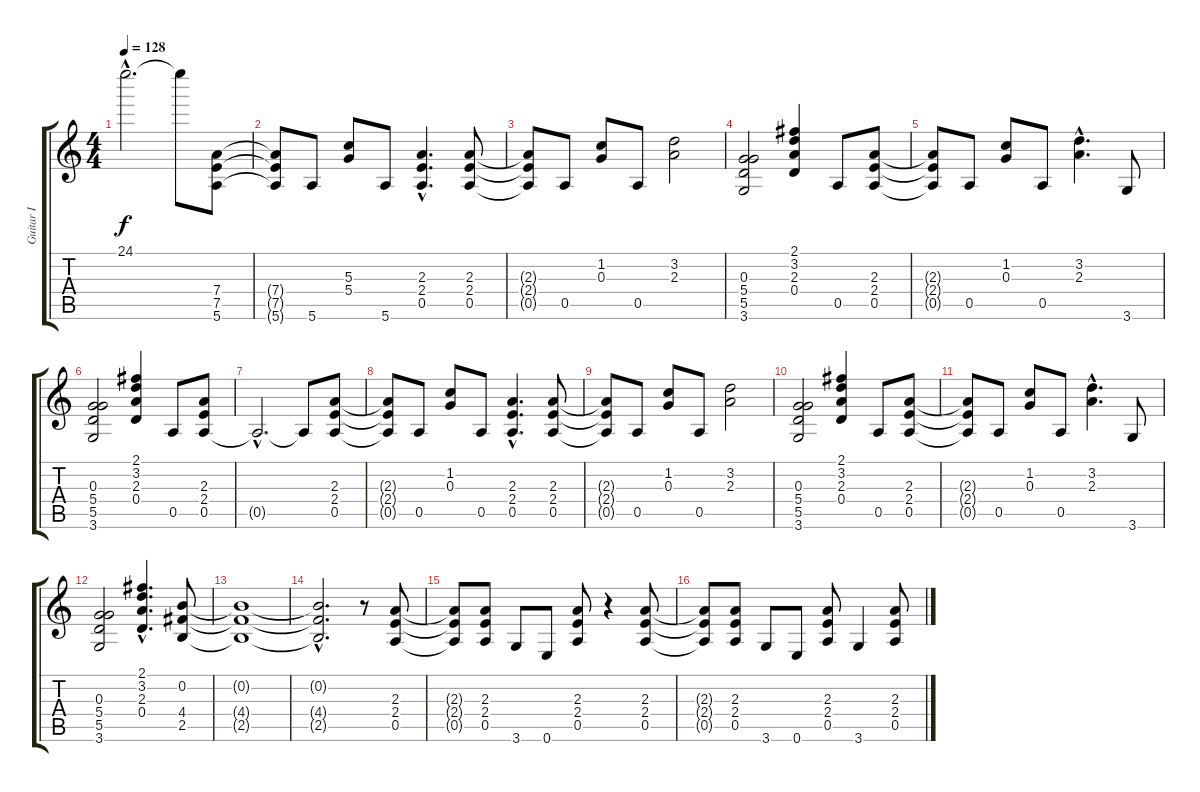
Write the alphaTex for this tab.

\track ("Guitar I" "Guitar I") {instrument distortionguitar}
\staff {score tabs}
\tuning (E4 B3 G3 D3 A2 E2) {hide}
\ts (4 4)
\tempo 128
\clef g2
\ks c
24.1{hac t}.2{d dy f} 24.1{t}.8 (7.4 7.5 5.6).8 |
(7.4{t} 7.5{t} 5.6{t}).8 5.6.8 (5.3 5.4).8 5.6.8 (2.3{hac} 2.4{hac} 0.5{hac}).4{d} (2.3 2.4 0.5).8 |
(2.3{t} 2.4{t} 0.5{t}).8 0.5.8 (1.2 0.3).8 0.5.8 (3.2 2.3).2 |
(0.3 5.4 5.5 3.6).2 (2.1 3.2 2.3 0.4).4 0.5.8 (2.3 2.4 0.5).8 |
(2.3{t} 2.4{t} 0.5{t}).8 0.5.8 (1.2 0.3).8 0.5.8 (3.2{hac} 2.3{hac}).4{d} 3.6.8 |
(0.3 5.4 5.5 3.6).2 (2.1 3.2 2.3 0.4).4 0.5.8 (2.3 2.4 0.5).8 |
0.5{hac t}.2{d} 0.5{t}.8 (2.3 2.4 0.5).8 |
(2.3{t} 2.4{t} 0.5{t}).8 0.5.8 (1.2 0.3).8 0.5.8 (2.3{hac} 2.4{hac} 0.5{hac}).4{d} (2.3 2.4 0.5).8 |
(2.3{t} 2.4{t} 0.5{t}).8 0.5.8 (1.2 0.3).8 0.5.8 (3.2 2.3).2 |
(0.3 5.4 5.5 3.6).2 (2.1 3.2 2.3 0.4).4 0.5.8 (2.3 2.4 0.5).8 |
(2.3{t} 2.4{t} 0.5{t}).8 0.5.8 (1.2 0.3).8 0.5.8 (3.2{hac} 2.3{hac}).4{d} 3.6.8 |
(0.3 5.4 5.5 3.6).2 (2.1{hac} 3.2{hac} 2.3{hac} 0.4{hac}).4{d} (0.2 4.4 2.5).8 |
(0.2{t} 4.4{t} 2.5{t}).1 |
(0.2{hac t} 4.4{hac t} 2.5{hac t}).2{d} r.8 (2.3 2.4 0.5).8 |
(2.3{t} 2.4{t} 0.5{t}).8 (2.3 2.4 0.5).8 3.6.8 0.6.8 (2.3 2.4 0.5).8 r.4 (2.3 2.4 0.5).8 |
(2.3{t} 2.4{t} 0.5{t}).8 (2.3 2.4 0.5).8 3.6.8 0.6.8 (2.3 2.4 0.5).8 3.6.4 (2.3 2.4 0.5).8
